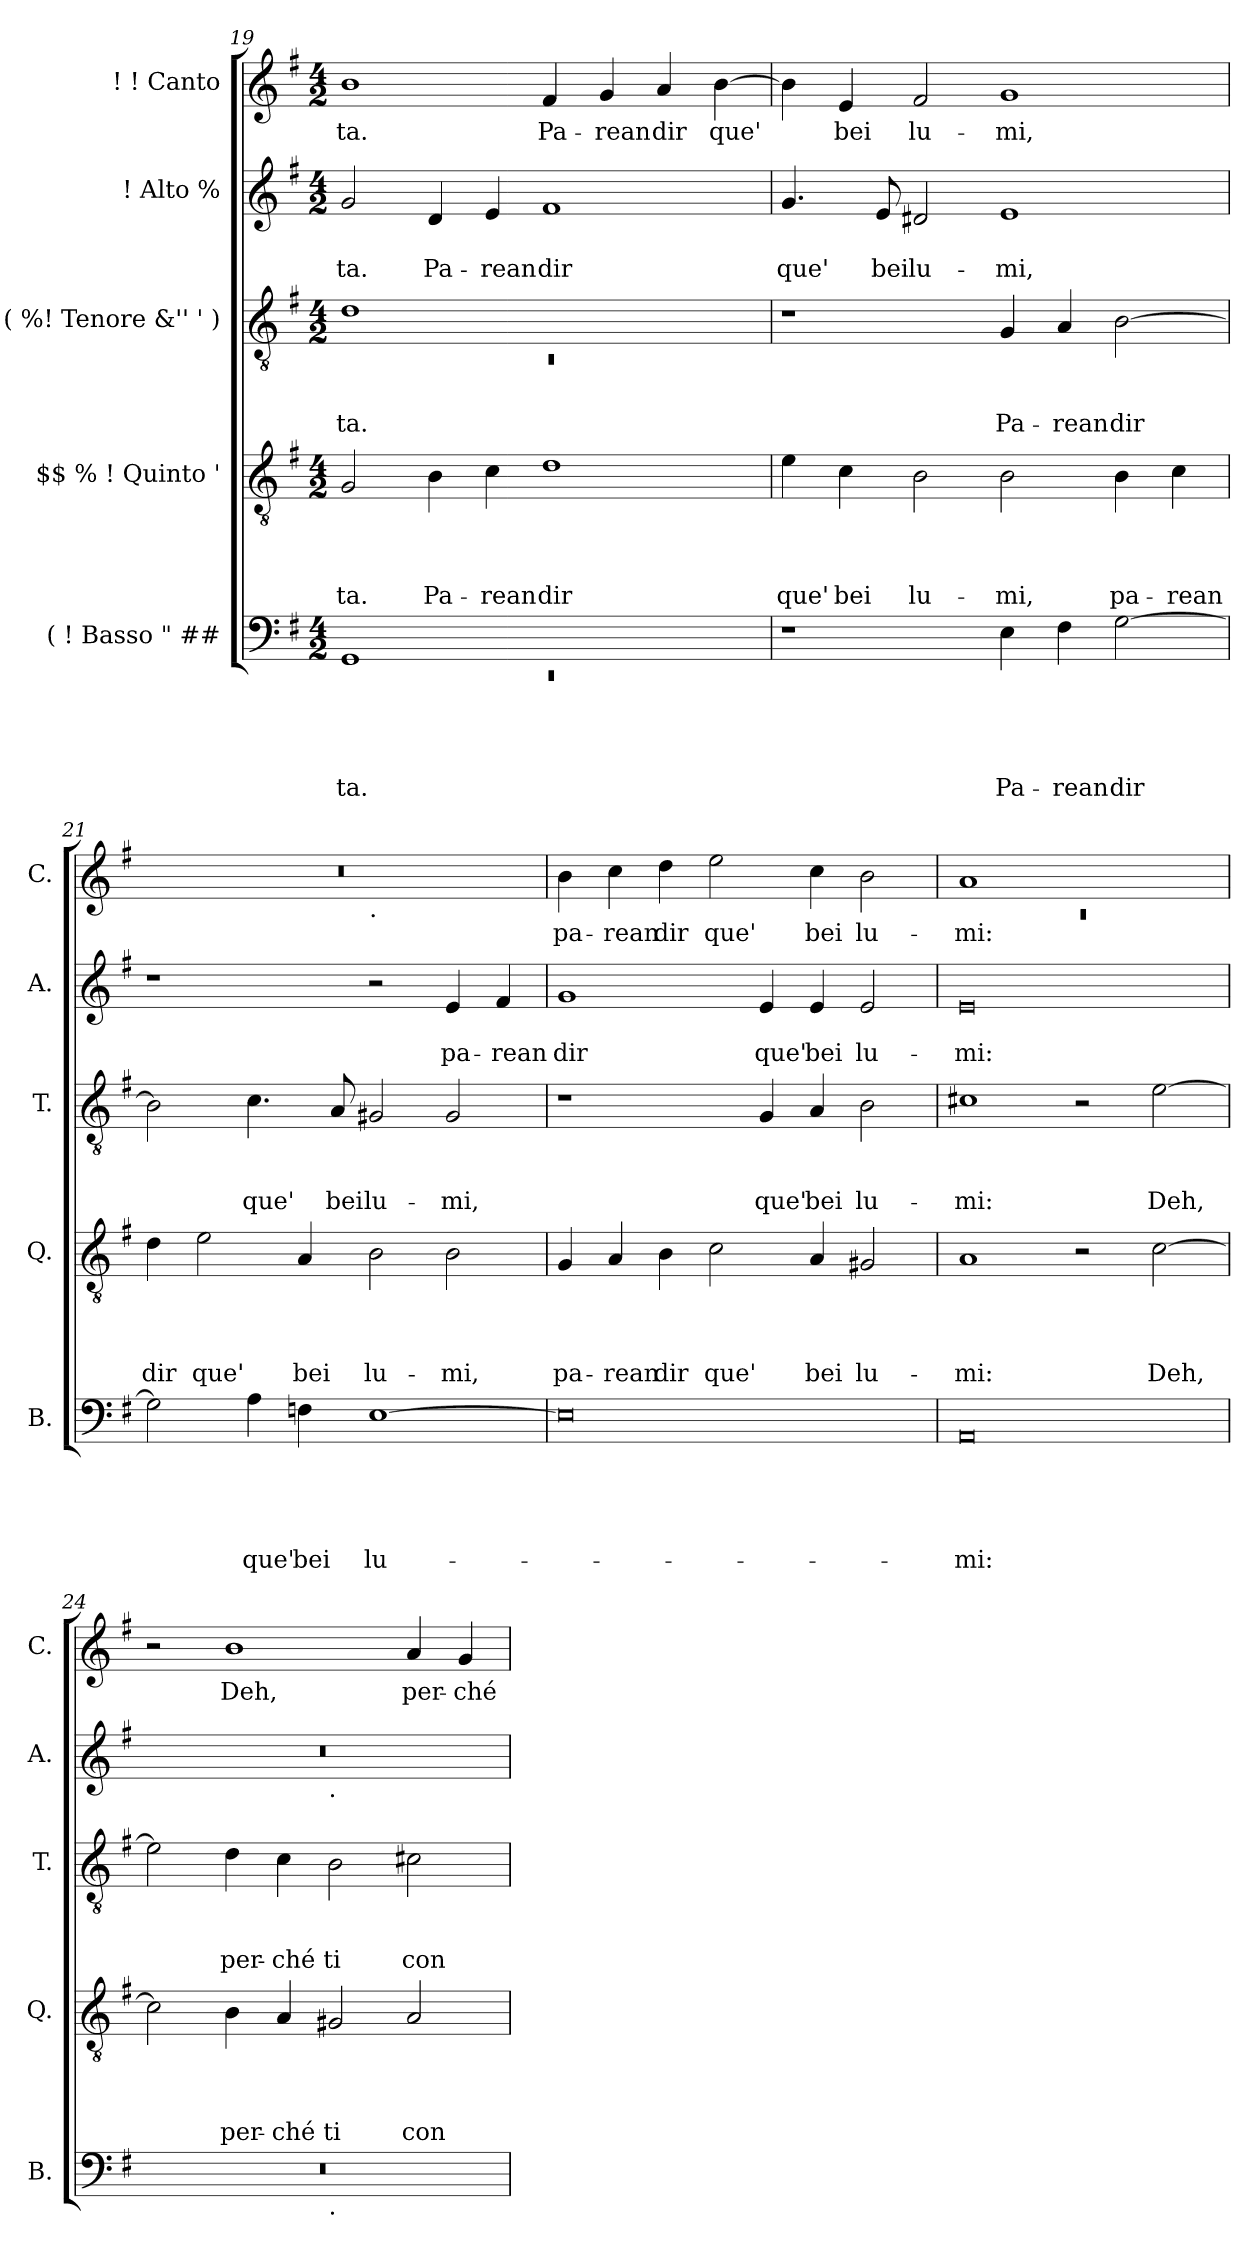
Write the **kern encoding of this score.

**kern	**text	**text	**text	**text	**text	**kern	**text	**text	**text	**text	**kern	**text	**text	**text	**kern	**text	**text	**kern	**text
*part5	*part5	*part5	*part5	*part5	*part5	*part4	*part4	*part4	*part4	*part4	*part3	*part3	*part3	*part3	*part2	*part2	*part2	*part1	*part1
*staff5	*staff5	*staff5	*staff5	*staff5	*staff5	*staff4	*staff4	*staff4	*staff4	*staff4	*staff3	*staff3	*staff3	*staff3	*staff2	*staff2	*staff2	*staff1	*staff1
*I"( ! Basso " ##	*	*	*	*	*	*I"$$ % ! Quinto '	*	*	*	*	*I"! ( %! Tenore &'' ' )	*	*	*	*I"! Alto %	*	*	*I"! ! Canto	*
*I'B.	*	*	*	*	*	*I'Q.	*	*	*	*	*I'T.	*	*	*	*I'A.	*	*	*I'C.	*
*clefF4	*	*	*	*	*	*clefGv2	*	*	*	*	*clefGv2	*	*	*	*clefG2	*	*	*clefG2	*
*k[f#]	*	*	*	*	*	*k[f#]	*	*	*	*	*k[f#]	*	*	*	*k[f#]	*	*	*k[f#]	*
*G:	*	*	*	*	*	*G:	*	*	*	*	*G:	*	*	*	*G:	*	*	*G:	*
*M4/2	*	*	*	*	*	*M4/2	*	*	*	*	*M4/2	*	*	*	*M4/2	*	*	*M4/2	*
=19	=19	=19	=19	=19	=19	=19	=19	=19	=19	=19	=19	=19	=19	=19	=19	=19	=19	=19	=19
*^	*	*	*	*	*	*	*	*	*	*	*^	*	*	*	*	*	*	*	*
!	!LO:N:vis=1	!	!	!	!	!LO:LY:b	!	!	!	!	!LO:LY:b	!	!LO:N:vis=1	!	!	!LO:LY:b	!	!	!LO:LY:b	!	!LO:LY:b
1GG	0rEE	.	.	.	.	-ta.	2G/	.	.	.	-ta.	1d	0rC	.	.	-ta.	2g/	.	-ta.	1b	-ta.
!	!	!	!	!	!	!	!	!	!	!	!LO:LY:b	!	!	!	!	!	!	!	!LO:LY:b	!	!
.	.	.	.	.	.	.	4B\	.	.	.	Pa-	.	.	.	.	.	4d/	.	Pa-	.	.
!	!	!	!	!	!	!	!	!	!	!	!LO:LY:b	!	!	!	!	!	!	!	!LO:LY:b	!	!
.	.	.	.	.	.	.	4c\	.	.	.	-rean	.	.	.	.	.	4e/	.	-rean	.	.
!	!	!	!	!	!	!	!	!	!	!	!LO:LY:b	!	!	!	!	!	!	!	!LO:LY:b	!	!LO:LY:b
1ryy	.	.	.	.	.	.	1d	.	.	.	dir	1ryy	.	.	.	.	1f#	.	dir	4f#/	Pa-
!	!	!	!	!	!	!	!	!	!	!	!	!	!	!	!	!	!	!	!	!	!LO:LY:b
.	.	.	.	.	.	.	.	.	.	.	.	.	.	.	.	.	.	.	.	4g/	-rean
!	!	!	!	!	!	!	!	!	!	!	!	!	!	!	!	!	!	!	!	!	!LO:LY:b
.	.	.	.	.	.	.	.	.	.	.	.	.	.	.	.	.	.	.	.	4a/	dir
!	!	!	!	!	!	!	!	!	!	!	!	!	!	!	!	!	!	!	!	!	!LO:LY:b
.	.	.	.	.	.	.	.	.	.	.	.	.	.	.	.	.	.	.	.	[>4b\	que'
*v	*v	*	*	*	*	*	*	*	*	*	*	*v	*v	*	*	*	*	*	*	*	*
=20	=20	=20	=20	=20	=20	=20	=20	=20	=20	=20	=20	=20	=20	=20	=20	=20	=20	=20	=20
!	!	!	!	!	!	!	!	!	!	!LO:LY:b	!	!	!	!	!	!	!LO:LY:b	!	!
1r	.	.	.	.	.	4e\	.	.	.	que'	1r	.	.	.	4.g/	.	que'	4b\]	.
!	!	!	!	!	!	!	!	!	!	!LO:LY:b	!	!	!	!	!	!	!	!	!LO:LY:b
.	.	.	.	.	.	4c\	.	.	.	bei	.	.	.	.	.	.	.	4e/	bei
!	!	!	!	!	!	!	!	!	!	!	!	!	!	!	!	!	!LO:LY:b	!	!
.	.	.	.	.	.	.	.	.	.	.	.	.	.	.	8e/	.	bei	.	.
!	!	!	!	!	!	!	!	!	!	!LO:LY:b	!	!	!	!	!	!	!LO:LY:b	!	!LO:LY:b
.	.	.	.	.	.	2B\	.	.	.	lu-	.	.	.	.	2d#X/	.	lu-	2f#/	lu-
!	!	!	!	!	!LO:LY:b	!	!	!	!	!LO:LY:b	!	!	!	!LO:LY:b	!	!	!LO:LY:b	!	!LO:LY:b
4E\	.	.	.	.	Pa-	2B\	.	.	.	-mi,	4G/	.	.	Pa-	1e	.	-mi,	1g	-mi,
!	!	!	!	!	!LO:LY:b	!	!	!	!	!	!	!	!	!LO:LY:b	!	!	!	!	!
4F#\	.	.	.	.	-rean	.	.	.	.	.	4A/	.	.	-rean	.	.	.	.	.
!	!	!	!	!	!LO:LY:b	!	!	!	!	!LO:LY:b	!	!	!	!LO:LY:b	!	!	!	!	!
[<2G\	.	.	.	.	dir	4B\	.	.	.	pa-	[<2B\	.	.	dir	.	.	.	.	.
!	!	!	!	!	!	!	!	!	!	!LO:LY:b	!	!	!	!	!	!	!	!	!
.	.	.	.	.	.	4c\	.	.	.	-rean	.	.	.	.	.	.	.	.	.
!!LO:LB:g=z
=21	=21	=21	=21	=21	=21	=21	=21	=21	=21	=21	=21	=21	=21	=21	=21	=21	=21	=21	=21
!	!	!	!	!	!	!	!	!	!	!LO:LY:b	!	!	!	!	!	!	!	!	!
*	*	*	*	*	*	*	*	*	*	*	*	*	*	*	*	*	*	*^	*
2G\]	.	.	.	.	.	4d\	.	.	.	dir	2B\]	.	.	.	1r	.	.	0r	1ryy	.
!	!	!	!	!	!	!	!	!	!	!LO:LY:b	!	!	!	!	!	!	!	!	!	!
.	.	.	.	.	.	2e\	.	.	.	que'	.	.	.	.	.	.	.	.	.	.
!	!	!	!	!	!LO:LY:b	!	!	!	!	!	!	!	!	!LO:LY:b	!	!	!	!	!	!
4A\	.	.	.	.	que'	.	.	.	.	.	4.c\	.	.	que'	.	.	.	.	.	.
!	!	!	!	!	!LO:LY:b	!	!	!	!	!LO:LY:b	!	!	!	!	!	!	!	!	!	!
4Fn\	.	.	.	.	bei	4A/	.	.	.	bei	.	.	.	.	.	.	.	.	.	.
!	!	!	!	!	!	!	!	!	!	!	!	!	!	!LO:LY:b	!	!	!	!	!	!
.	.	.	.	.	.	.	.	.	.	.	8A/	.	.	bei	.	.	.	.	.	.
!	!	!	!	!	!	!	!	!	!	!	!	!	!	!	!	!	!	!	!LO:TX:b:t=.	!
!	!	!	!	!	!LO:LY:b	!	!	!	!	!LO:LY:b	!	!	!	!LO:LY:b	!	!	!	!	!	!
[>1E	.	.	.	.	lu-	2B\	.	.	.	lu-	2G#X/	.	.	lu-	2r	.	.	.	1ryy	.
!	!	!	!	!	!	!	!	!	!	!LO:LY:b	!	!	!	!LO:LY:b	!	!	!LO:LY:b	!	!	!
.	.	.	.	.	.	2B\	.	.	.	-mi,	2G#/	.	.	-mi,	4e/	.	pa-	.	.	.
!	!	!	!	!	!	!	!	!	!	!	!	!	!	!	!	!	!LO:LY:b	!	!	!
.	.	.	.	.	.	.	.	.	.	.	.	.	.	.	4f#/	.	-rean	.	.	.
=22	=22	=22	=22	=22	=22	=22	=22	=22	=22	=22	=22	=22	=22	=22	=22	=22	=22	=22	=22	=22
!	!	!	!	!	!	!	!	!	!	!LO:LY:b	!	!	!	!	!	!	!LO:LY:b	!	!	!LO:LY:b
*	*	*	*	*	*	*	*	*	*	*	*	*	*	*	*	*	*	*v	*v	*
0E]	.	.	.	.	.	4G/	.	.	.	pa-	1r	.	.	.	1g	.	dir	4b\	pa-
!	!	!	!	!	!	!	!	!	!	!LO:LY:b	!	!	!	!	!	!	!	!	!LO:LY:b
.	.	.	.	.	.	4A/	.	.	.	-rean	.	.	.	.	.	.	.	4cc\	-rean
!	!	!	!	!	!	!	!	!	!	!LO:LY:b	!	!	!	!	!	!	!	!	!LO:LY:b
.	.	.	.	.	.	4B\	.	.	.	dir	.	.	.	.	.	.	.	4dd\	dir
!	!	!	!	!	!	!	!	!	!	!LO:LY:b	!	!	!	!	!	!	!	!	!LO:LY:b
.	.	.	.	.	.	2c\	.	.	.	que'	.	.	.	.	.	.	.	2ee\	que'
!	!	!	!	!	!	!	!	!	!	!	!	!	!	!LO:LY:b	!	!	!LO:LY:b	!	!
.	.	.	.	.	.	.	.	.	.	.	4G/	.	.	que'	4e/	.	que'	.	.
!	!	!	!	!	!	!	!	!	!	!LO:LY:b	!	!	!	!LO:LY:b	!	!	!LO:LY:b	!	!LO:LY:b
.	.	.	.	.	.	4A/	.	.	.	bei	4A/	.	.	bei	4e/	.	bei	4cc\	bei
!	!	!	!	!	!	!	!	!	!	!LO:LY:b	!	!	!	!LO:LY:b	!	!	!LO:LY:b	!	!LO:LY:b
.	.	.	.	.	.	2G#X/	.	.	.	lu-	2B\	.	.	lu-	2e/	.	lu-	2b\	lu-
=23	=23	=23	=23	=23	=23	=23	=23	=23	=23	=23	=23	=23	=23	=23	=23	=23	=23	=23	=23
*	*	*	*	*	*	*	*	*	*	*	*	*	*	*	*	*	*	*^	*
!	!	!	!	!	!LO:LY:b	!	!	!	!	!LO:LY:b	!	!	!	!LO:LY:b	!	!	!LO:LY:b	!	!LO:N:vis=1	!LO:LY:b
0AA	.	.	.	.	-mi:	1A	.	.	.	-mi:	1c#X	.	.	-mi:	0e	.	-mi:	1a	0rc	-mi:
.	.	.	.	.	.	2r	.	.	.	.	2r	.	.	.	.	.	.	1ryy	.	.
!	!	!	!	!	!	!	!	!	!	!LO:LY:b	!	!	!	!LO:LY:b	!	!	!	!	!	!
.	.	.	.	.	.	[>2c\	.	.	.	Deh,	[>2e\	.	.	Deh,	.	.	.	.	.	.
*	*	*	*	*	*	*	*	*	*	*	*	*	*	*	*	*	*	*v	*v	*
=24	=24	=24	=24	=24	=24	=24	=24	=24	=24	=24	=24	=24	=24	=24	=24	=24	=24	=24	=24
*^	*	*	*	*	*	*	*	*	*	*	*	*	*	*	*^	*	*	*	*
0r	1ryy	.	.	.	.	.	2c\]	.	.	.	.	2e\]	.	.	.	0r	1ryy	.	.	2r	.
!	!	!	!	!	!	!	!	!	!	!	!LO:LY:b	!	!	!	!LO:LY:b	!	!	!	!	!	!LO:LY:b
.	.	.	.	.	.	.	4B\	.	.	.	per-	4d\	.	.	per-	.	.	.	.	1b	Deh,
!	!	!	!	!	!	!	!	!	!	!	!LO:LY:b:rj	!	!	!	!LO:LY:b:rj	!	!	!	!	!	!
.	.	.	.	.	.	.	4A/	.	.	.	-ché	4c\	.	.	-ché	.	.	.	.	.	.
!	!	!	!	!	!	!	!	!	!	!	!	!	!	!	!	!	!LO:TX:b:t=.	!	!	!	!
!	!LO:TX:b:t=.	!	!	!	!	!	!	!	!	!	!	!	!	!	!	!	!	!	!	!	!
!	!	!	!	!	!	!	!	!	!	!	!LO:LY:b	!	!	!	!LO:LY:b	!	!	!	!	!	!
.	1ryy	.	.	.	.	.	2G#X/	.	.	.	ti	2B\	.	.	ti	.	1ryy	.	.	.	.
!	!	!	!	!	!	!	!	!	!	!	!LO:LY:b	!	!	!	!LO:LY:b	!	!	!	!	!	!LO:LY:b
.	.	.	.	.	.	.	2A/	.	.	.	con-	2c#X\	.	.	con-	.	.	.	.	4a/	per-
!	!	!	!	!	!	!	!	!	!	!	!	!	!	!	!	!	!	!	!	!	!LO:LY:b:rj
.	.	.	.	.	.	.	.	.	.	.	.	.	.	.	.	.	.	.	.	4g/	-ché
*v	*v	*	*	*	*	*	*	*	*	*	*	*	*	*	*	*v	*v	*	*	*	*
=	=	=	=	=	=	=	=	=	=	=	=	=	=	=	=	=	=	=	=
*-	*-	*-	*-	*-	*-	*-	*-	*-	*-	*-	*-	*-	*-	*-	*-	*-	*-	*-	*-
